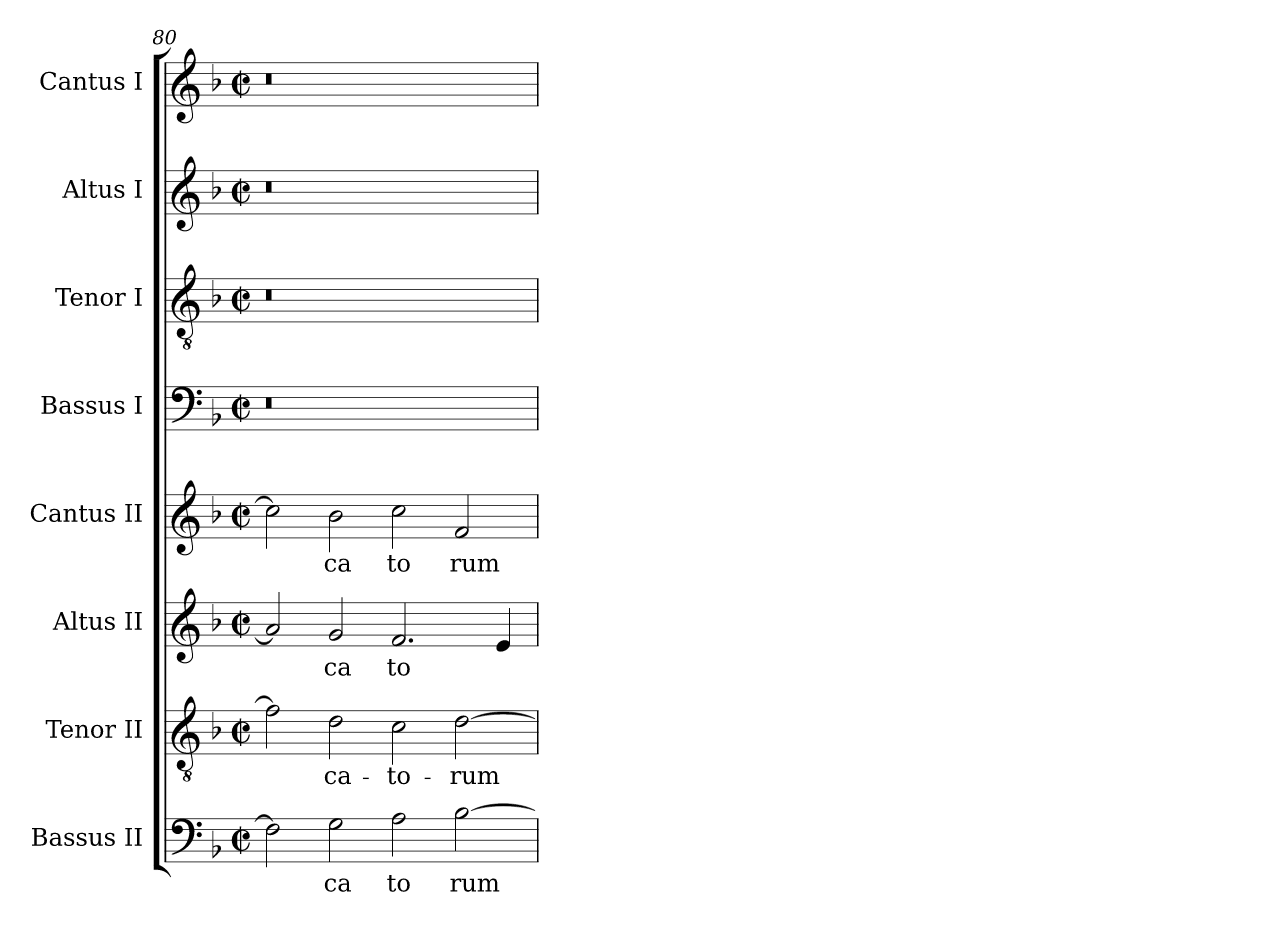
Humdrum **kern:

**kern	**text	**kern	**text	**kern	**text	**kern	**text	**kern	**kern	**kern	**kern
*part8	*part8	*part7	*part7	*part6	*part6	*part5	*part5	*part4	*part3	*part2	*part1
*staff8	*staff8	*staff7	*staff7	*staff6	*staff6	*staff5	*staff5	*staff4	*staff3	*staff2	*staff1
*I"Bassus II	*	*I"Tenor II	*	*I"Altus II	*	*I"Cantus II	*	*I"Bassus I	*I"Tenor I	*I"Altus I	*I"Cantus I
*clefF4	*	*clefGv2	*	*clefG2	*	*clefG2	*	*clefF4	*clefGv2	*clefG2	*clefG2
*k[b-]	*	*k[b-]	*	*k[b-]	*	*k[b-]	*	*k[b-]	*k[b-]	*k[b-]	*k[b-]
*F:	*	*F:	*	*F:	*	*F:	*	*F:	*F:	*F:	*F:
*M2/2	*	*M2/2	*	*M2/2	*	*M2/2	*	*M2/2	*M2/2	*M2/2	*M2/2
*met(c|)	*	*met(c|)	*	*met(c|)	*	*met(c|)	*	*met(c|)	*met(c|)	*met(c|)	*met(c|)
=80	=80	=80	=80	=80	=80	=80	=80	=80	=80	=80	=80
2F\]	.	2f\]	.	2a/]	.	2cc\]	.	0r	0r	0r	0r
!	!LO:LY:b:cj	!	!LO:LY:b:cj	!	!LO:LY:b:cj	!	!LO:LY:b:cj	!	!	!	!
2G\	ca	2d\	-ca-	2g/	ca	2b-\	ca	.	.	.	.
!	!LO:LY:b:cj	!	!LO:LY:b:cj	!	!LO:LY:b:cj	!	!LO:LY:b:cj	!	!	!	!
2A\	to	2c\	-to-	2.f/	to	2cc\	to	.	.	.	.
!	!LO:LY:b	!	!LO:LY:b	!	!	!	!LO:LY:b:cj	!	!	!	!
[>2B-\	rum	[>2d\	-rum	.	.	2f/	rum	.	.	.	.
.	.	.	.	4e/	.	.	.	.	.	.	.
=	=	=	=	=	=	=	=	=	=	=	=
*-	*-	*-	*-	*-	*-	*-	*-	*-	*-	*-	*-
